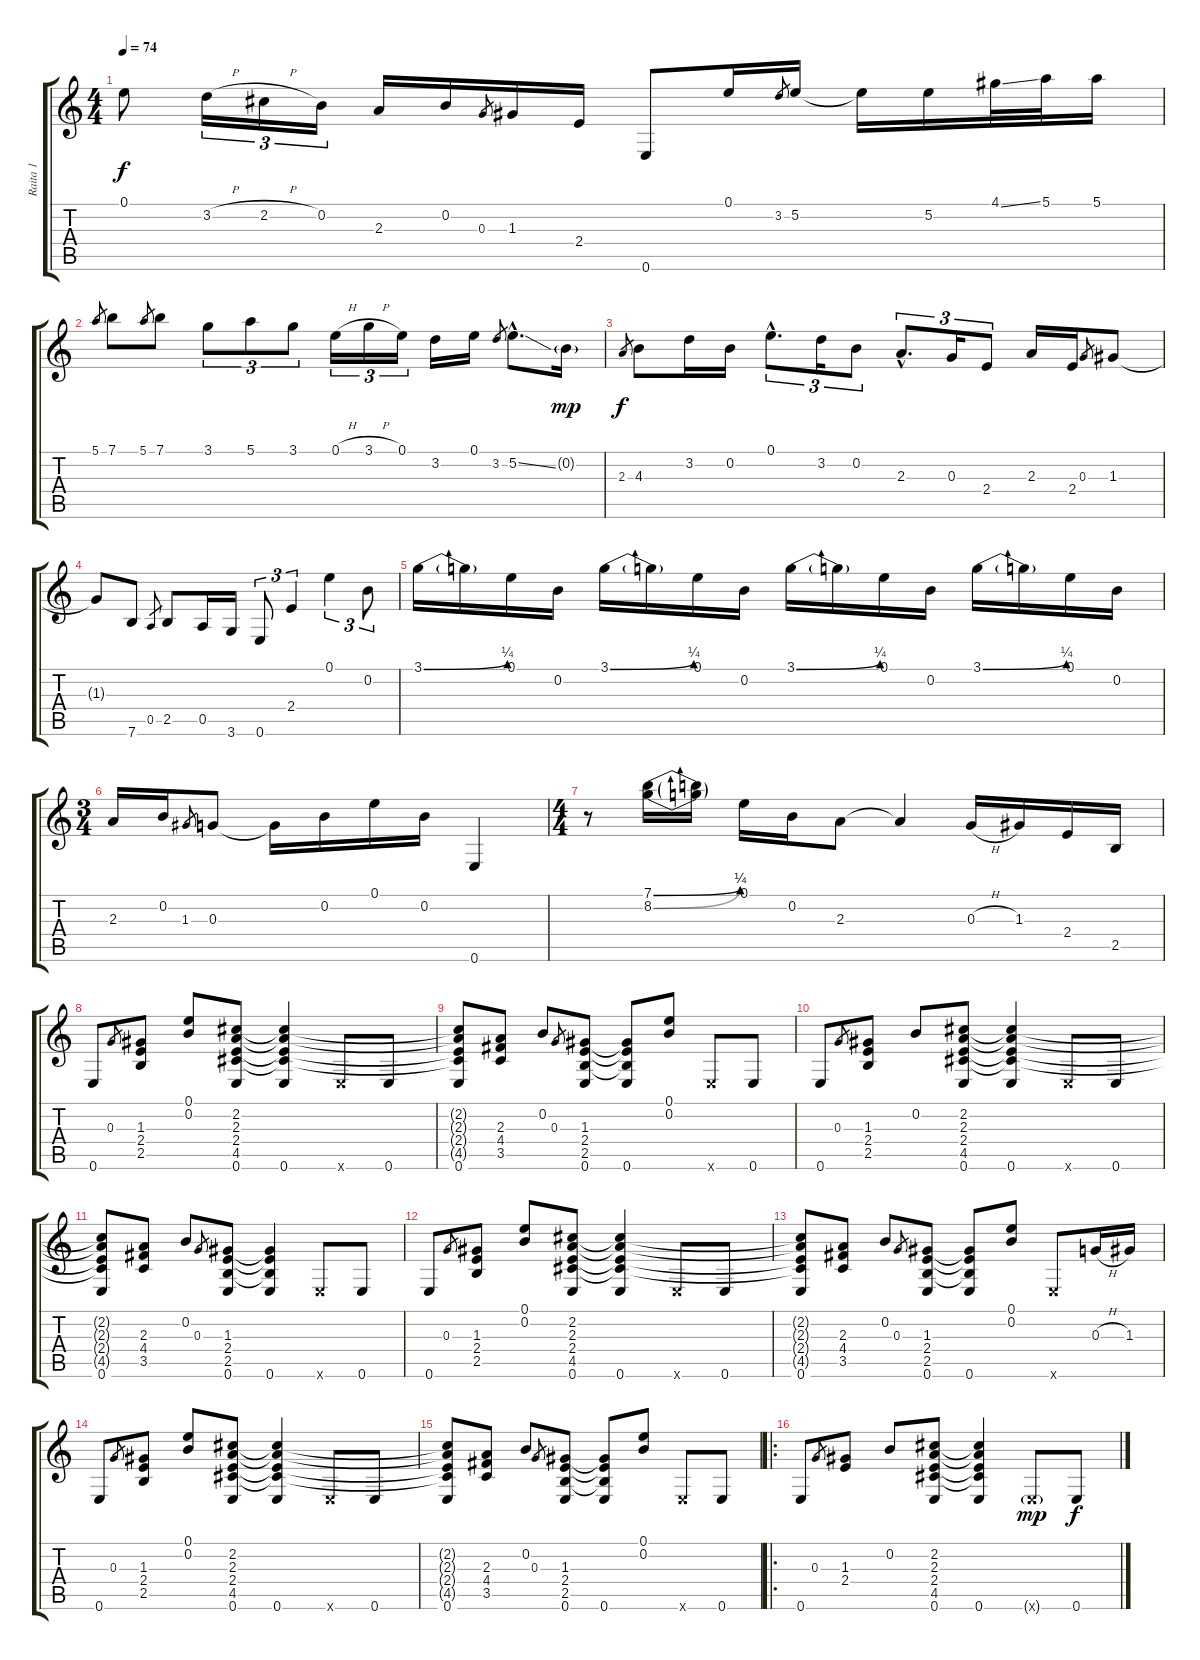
\track ("Raita 1" "Raita 1") {instrument acousticguitarnylon}
\staff {score tabs}
\tuning (E4 B3 G3 D3 A2 E2) {hide}
\ts (4 4)
\tempo 74
\clef g2
\ks c
0.1.8{dy f instrument acousticguitarnylon} 3.2{h}.16{tu (3 2)} 2.2{h}.16{tu (3 2)} 0.2.16{tu (3 2)} 2.3.16 0.2.16 0.3.8{gr} 1.3.16 2.4.16 0.6.8 0.1.16 3.2.8{gr} 5.2.16 5.2{t}.16 5.2.16 4.1{ss}.32 5.1.32 5.1.16 |
5.1.8{gr} 7.1.8 5.1.8{gr} 7.1.8 3.1.8{tu (3 2)} 5.1.8{tu (3 2)} 3.1.8{tu (3 2)} 0.1{h}.16{tu (3 2)} 3.1{h}.16{tu (3 2)} 0.1.16{tu (3 2)} 3.2.16 0.1.16 3.2.8{gr} 5.2{ss hac}.8{d} 0.2{g}.16{dy mp} |
2.3.8{gr dy f} 4.3.8 3.2.16 0.2.16 0.1{hac}.8{d tu (3 2)} 3.2.16{tu (3 2)} 0.2.8{tu (3 2)} 2.3{hac}.8{d tu (3 2)} 0.3.16{tu (3 2)} 2.4.8{tu (3 2)} 2.3.16 2.4.16 0.3.8{gr} 1.3.8 |
1.3{t}.8 7.6.8 0.5.8{gr} 2.5.8 0.5.16 3.6.16 0.6.8{tu (3 2)} 2.4.4{tu (3 2)} 0.1.4{tu (3 2)} 0.2.8{tu (3 2)} |
3.1{be (bend 0 0 60 1)}.16 3.1{t}.16 0.1.16 0.2.16 3.1{be (bend 0 0 60 1)}.16 3.1{t}.16 0.1.16 0.2.16 3.1{be (bend 0 0 60 1)}.16 3.1{t}.16 0.1.16 0.2.16 3.1{be (bend 0 0 60 1)}.16 3.1{t}.16 0.1.16 0.2.16 |
\ts (3 4)
2.3.16 0.2.16 1.3.8{gr} 0.3.8 0.3{t}.16 0.2.16 0.1.16 0.2.16 0.6.4 |
\ts (4 4)
r.8 (7.1{be (bend 0 0 60 1)} 8.2{be (bend 0 0 60 1)}).16 (7.1{t} 8.2{t}).16 0.1.16 0.2.16 2.3.8 2.3{t}.4 0.3{h}.16 1.3.16 2.4.16 2.5.16 |
0.6.8 0.3.8{gr} (1.3 2.4 2.5).8 (0.1 0.2).8 (2.2 2.3 2.4 4.5 0.6).8 (2.2{t} 2.3{t} 2.4{t} 4.5{t} 0.6).4 0.6{x}.8 0.6.8 |
(2.2{t} 2.3{t} 2.4{t} 4.5{t} 0.6).8 (2.3 4.4 3.5).8 0.2.8 0.3.8{gr} (1.3 2.4 2.5 0.6).8 (1.3{t} 2.4{t} 2.5{t} 0.6).8 (0.1 0.2).8 0.6{x}.8 0.6.8 |
0.6.8 0.3.8{gr} (1.3 2.4 2.5).8 0.2.8 (2.2 2.3 2.4 4.5 0.6).8 (2.2{t} 2.3{t} 2.4{t} 4.5{t} 0.6).4 0.6{x}.8 0.6.8 |
(2.2{t} 2.3{t} 2.4{t} 4.5{t} 0.6).8 (2.3 4.4 3.5).8 0.2.8 0.3.8{gr} (1.3 2.4 2.5 0.6).8 (1.3{t} 2.4{t} 2.5{t} 0.6).4 0.6{x}.8 0.6.8 |
0.6.8 0.3.8{gr} (1.3 2.4 2.5).8 (0.1 0.2).8 (2.2 2.3 2.4 4.5 0.6).8 (2.2{t} 2.3{t} 2.4{t} 4.5{t} 0.6).4 0.6{x}.8 0.6.8 |
(2.2{t} 2.3{t} 2.4{t} 4.5{t} 0.6).8 (2.3 4.4 3.5).8 0.2.8 0.3.8{gr} (1.3 2.4 2.5 0.6).8 (1.3{t} 2.4{t} 2.5{t} 0.6).8 (0.1 0.2).8 0.6{x}.8 0.3{h}.16 1.3.16 |
0.6.8 0.3.8{gr} (1.3 2.4 2.5).8 (0.1 0.2).8 (2.2 2.3 2.4 4.5 0.6).8 (2.2{t} 2.3{t} 2.4{t} 4.5{t} 0.6).4 0.6{x}.8 0.6.8 |
(2.2{t} 2.3{t} 2.4{t} 4.5{t} 0.6).8 (2.3 4.4 3.5).8 0.2.8 0.3.8{gr} (1.3 2.4 2.5 0.6).8 (1.3{t} 2.4{t} 2.5{t} 0.6).8 (0.1 0.2).8 0.6{x}.8 0.6.8 |
\ro
0.6.8 0.3.8{gr} (1.3 2.4).8 0.2.8 (2.2 2.3 2.4 4.5 0.6).8 (2.2{t} 2.3{t} 2.4{t} 4.5{t} 0.6).4 0.6{g x}.8{dy mp} 0.6.8{dy f}
